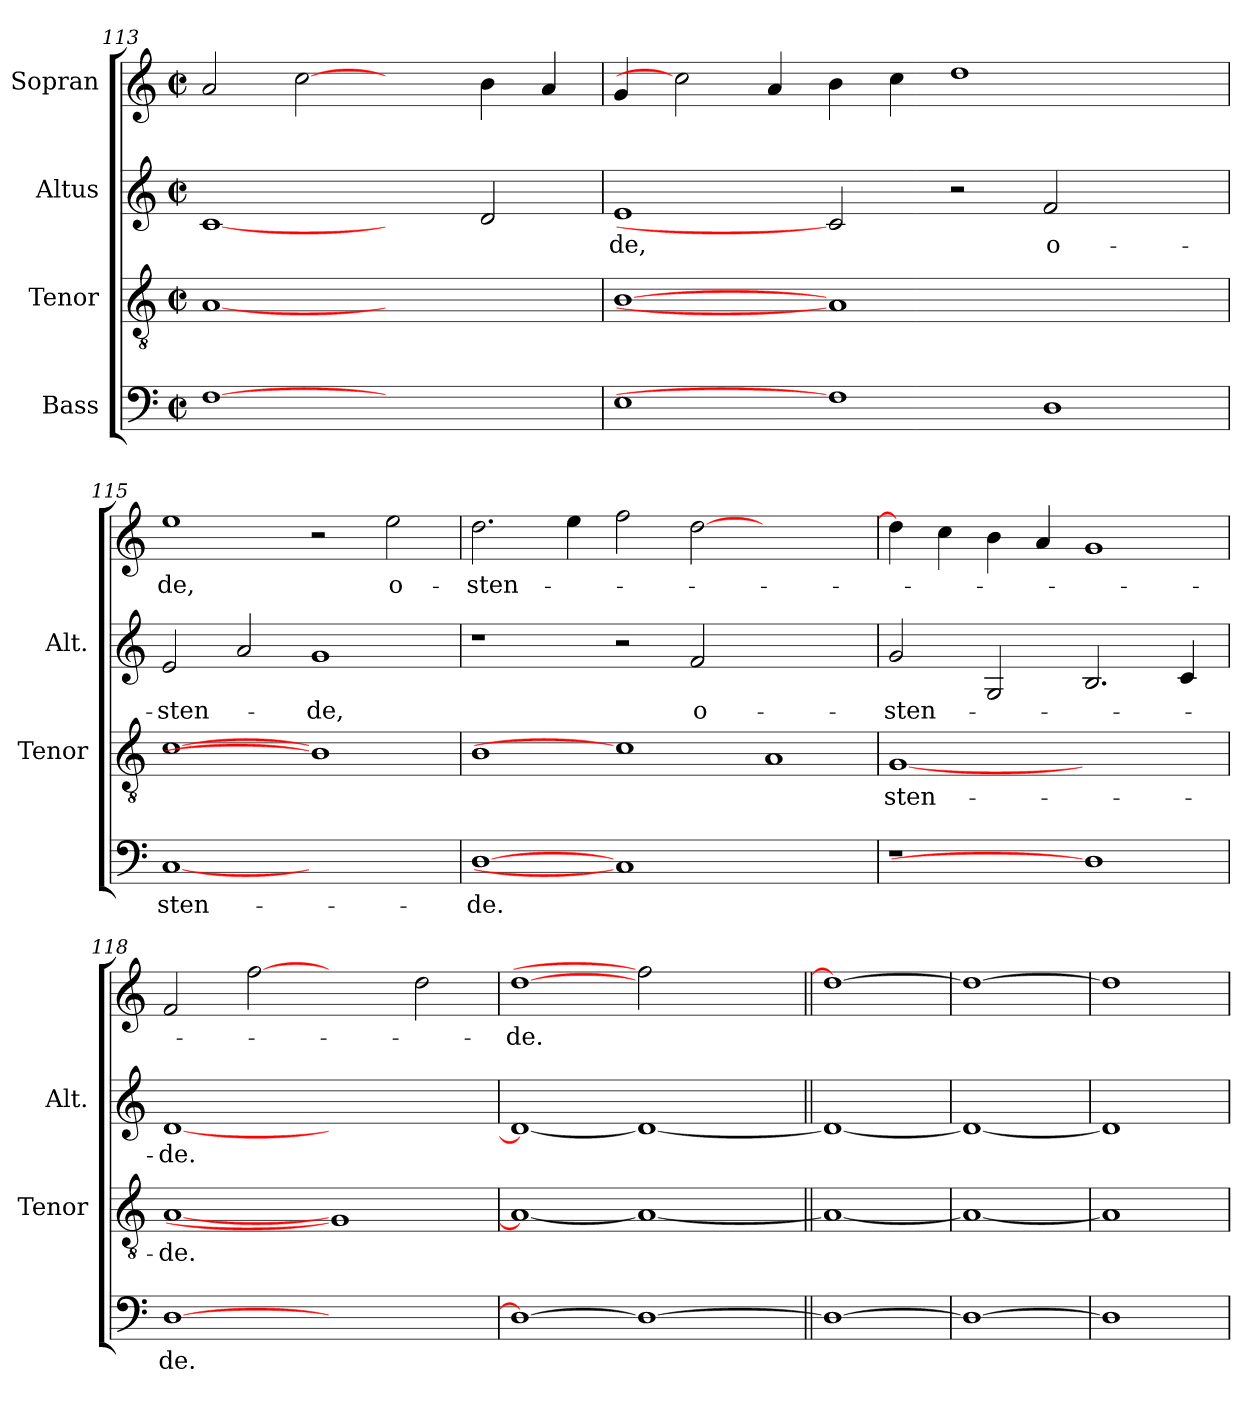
**kern	**text	**kern	**text	**kern	**text	**kern	**text
*part4	*part4	*part3	*part3	*part2	*part2	*part1	*part1
*staff4	*staff4	*staff3	*staff3	*staff2	*staff2	*staff1	*staff1
*I"Bass	*	*I"Tenor	*	*I"Altus	*	*I"Sopran	*
*	*	*I'Tenor	*	*I'Alt.	*	*	*
!!LO:LB:g=z
*clefF4	*	*clefGv2	*	*clefG2	*	*clefG2	*
*	*	*ITrd7c12	*	*	*	*	*
*k[]	*	*k[]	*	*k[]	*	*k[]	*
*C:	*	*C:	*	*C:	*	*C:	*
*M2/2	*	*M2/2	*	*M2/2	*	*M2/2	*
*met(c|)	*	*met(c|)	*	*met(c|)	*	*met(c|)	*
=113	=113	=113	=113	=113	=113	=113	=113
[1Fi	.	[1AAi	.	[1ci	.	2ai/	.
.	.	.	.	.	.	[2cci	.
1ryy	.	1ryy	.	2ryy	.	2ryy	.
.	.	.	.	2di/	.	4bi\	.
.	.	.	.	.	.	4ai/	.
=114	=114	=114	=114	=114	=114	=114	=114
!	!	!	!	!	!LO:LY:b:color=#000000	!	!
1Ei	.	[1BBi	.	1ei	-de,	4gi/	.
.	.	.	.	.	.	2cci]	.
.	.	.	.	.	.	4ai/	.
1Fi]	.	1AAi]	.	2ci]	.	4bi\	.
.	.	.	.	.	.	4cci\	.
.	.	.	.	2r	.	1ddi	.
!	!	!	!	!	!LO:LY:b:color=#000000	!	!
1Di	.	1ryy	.	2fi/	o-	.	.
.	.	.	.	2ryy	.	2ryy	.
=115	=115	=115	=115	=115	=115	=115	=115
!	!LO:LY:b:color=#000000	!	!	!	!	!	!
!	!	!	!	!	!LO:LY:b:color=#000000	!	!
!	!	!	!	!	!	!	!LO:LY:b:color=#000000
[1Ci	-sten-	[1Ci	.	2ei/	-sten-	1eei	-de,
.	.	.	.	2ai/	.	.	.
!	!	!	!	!	!LO:LY:b:color=#000000	!	!
1ryy	.	1BBi]	.	1gi	-de,	2r	.
!	!	!	!	!	!	!	!LO:LY:b:color=#000000
.	.	.	.	.	.	2eei\	o-
=116	=116	=116	=116	=116	=116	=116	=116
!	!LO:LY:b:color=#000000	!	!	!	!	!	!
!	!	!	!	!	!	!	!LO:LY:b:color=#000000
[1Di	-de.	1BBi	.	1r	.	2.ddi\	-sten-
.	.	.	.	.	.	4eei\	.
1Ci]	.	1Ci]	.	2r	.	2ffi\	.
!	!	!	!	!	!LO:LY:b:color=#000000	!	!
.	.	.	.	2fi/	o-	[>2ddi\	.
1ryy	.	1AAi	.	1ryy	.	1ryy	.
=117	=117	=117	=117	=117	=117	=117	=117
!LO:N:vis=1	!	!	!	!	!	!	!
!	!	!	!LO:LY:b:color=#000000	!	!	!	!
!	!	!	!	!	!LO:LY:b:color=#000000	!	!
1r	.	[1GGi	-sten-	2gi/	-sten-	4ddi\]	.
.	.	.	.	.	.	4cci\	.
.	.	.	.	2Gi/	.	4bi\	.
.	.	.	.	.	.	4ai/	.
1Di]	.	1ryy	.	2.Bi/	.	1gi	.
.	.	.	.	4ci/	.	.	.
=118	=118	=118	=118	=118	=118	=118	=118
!	!LO:LY:b:color=#000000	!	!	!	!	!	!
!	!	!	!LO:LY:b:color=#000000	!	!	!	!
!	!	!	!	!	!LO:LY:b:color=#000000	!	!
[<1Di	-de.	[<1AAi	-de.	[<1di	-de.	2fi/	.
.	.	.	.	.	.	[2ffi	.
1ryy	.	1GGi]	.	1ryy	.	2ryy	.
.	.	.	.	.	.	2ddi\	.
=119	=119	=119	=119	=119	=119	=119	=119
!	!	!	!	!	!	!	!LO:LY:b:color=#000000
1Di_<	.	1AAi_<	.	1di_<	.	[1ddi	-de.
1Di_	.	1AAi_	.	1di_	.	2ffi]	.
.	.	.	.	.	.	2ryy	.
=120||	=120||	=120||	=120||	=120||	=120||	=120||	=120||
1Di_	.	1AAi_	.	1di_	.	1ddi_	.
=121	=121	=121	=121	=121	=121	=121	=121
1Di_	.	1AAi_	.	1di_	.	1ddi_	.
=122	=122	=122	=122	=122	=122	=122	=122
1Di]	.	1AAi]	.	1di]	.	1ddi]	.
=	=	=	=	=	=	=	=
*-	*-	*-	*-	*-	*-	*-	*-
